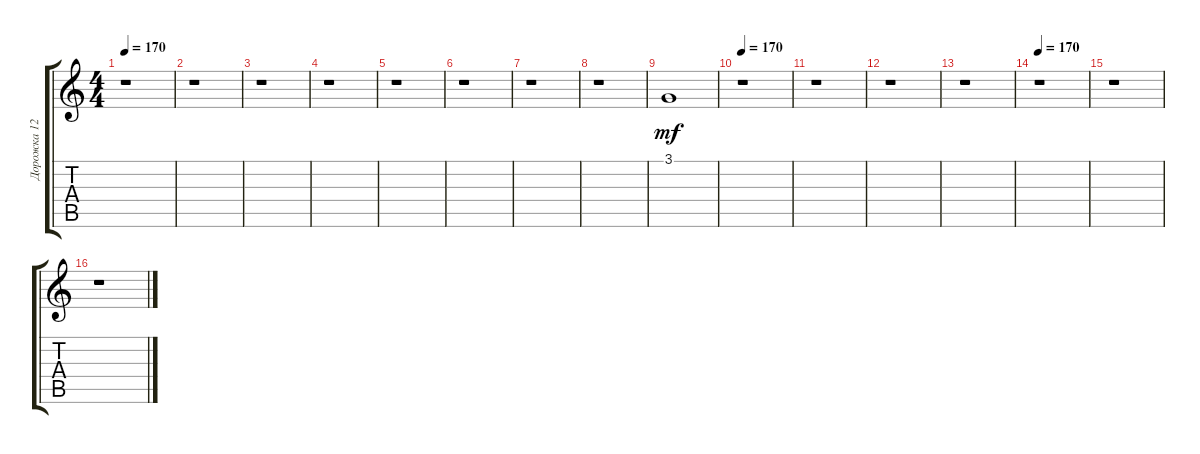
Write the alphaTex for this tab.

\track ("Дорожка 12" "Дорожка 12") {instrument reversecymbal}
\staff {score tabs}
\tuning (E4 B3 G3 D3 A2 E2) {hide}
\ts (4 4)
\tempo 170
\clef g2
\ks c
r.1{dy mf} |
r.1 |
r.1 |
r.1 |
r.1 |
r.1 |
r.1 |
r.1 |
3.1.1 |
\tempo 170
r.1 |
r.1 |
r.1 |
r.1 |
\tempo 170
r.1 |
r.1 |
r.1
